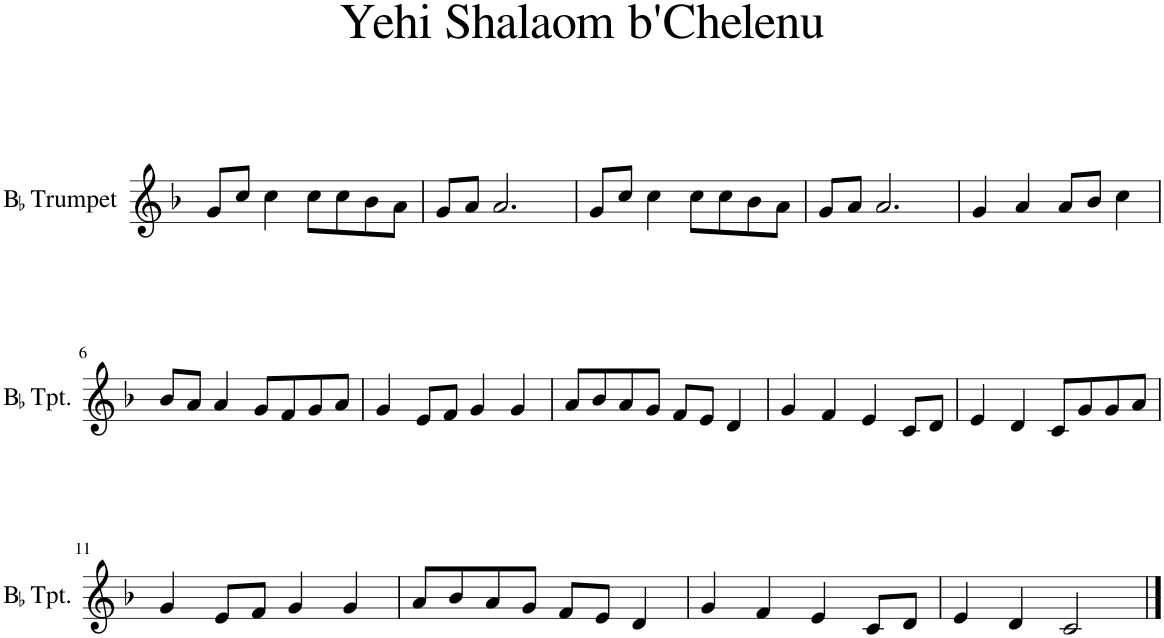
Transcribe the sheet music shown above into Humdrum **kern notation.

**kern
*part1
*staff1
*I"BaccidentalFlat Trumpet
*I'BaccidentalFlat Tpt.
*clefG2
*Trd1c2
*k[b-]
=1
8g/L
8cc/J
4cc\
8cc\L
8cc\
8b-\
8a\J
=2
8g/L
8a/J
2.a/
=3
8g/L
8cc/J
4cc\
8cc\L
8cc\
8b-\
8a\J
=4
8g/L
8a/J
2.a/
=5
4g/
4a/
8a/L
8b-/J
4cc\
!!LO:LB:g=z
=6
8b-/L
8a/J
4a/
8g/L
8f/
8g/
8a/J
=7
4g/
8e/L
8f/J
4g/
4g/
=8
8a/L
8b-/
8a/
8g/J
8f/L
8e/J
4d/
=9
4g/
4f/
4e/
8c/L
8d/J
=10
4e/
4d/
8c/L
8g/
8g/
8a/J
!!LO:LB:g=z
=11
4g/
8e/L
8f/J
4g/
4g/
=12
8a/L
8b-/
8a/
8g/J
8f/L
8e/J
4d/
=13
4g/
4f/
4e/
8c/L
8d/J
=14
4e/
4d/
2c/
==
*-
